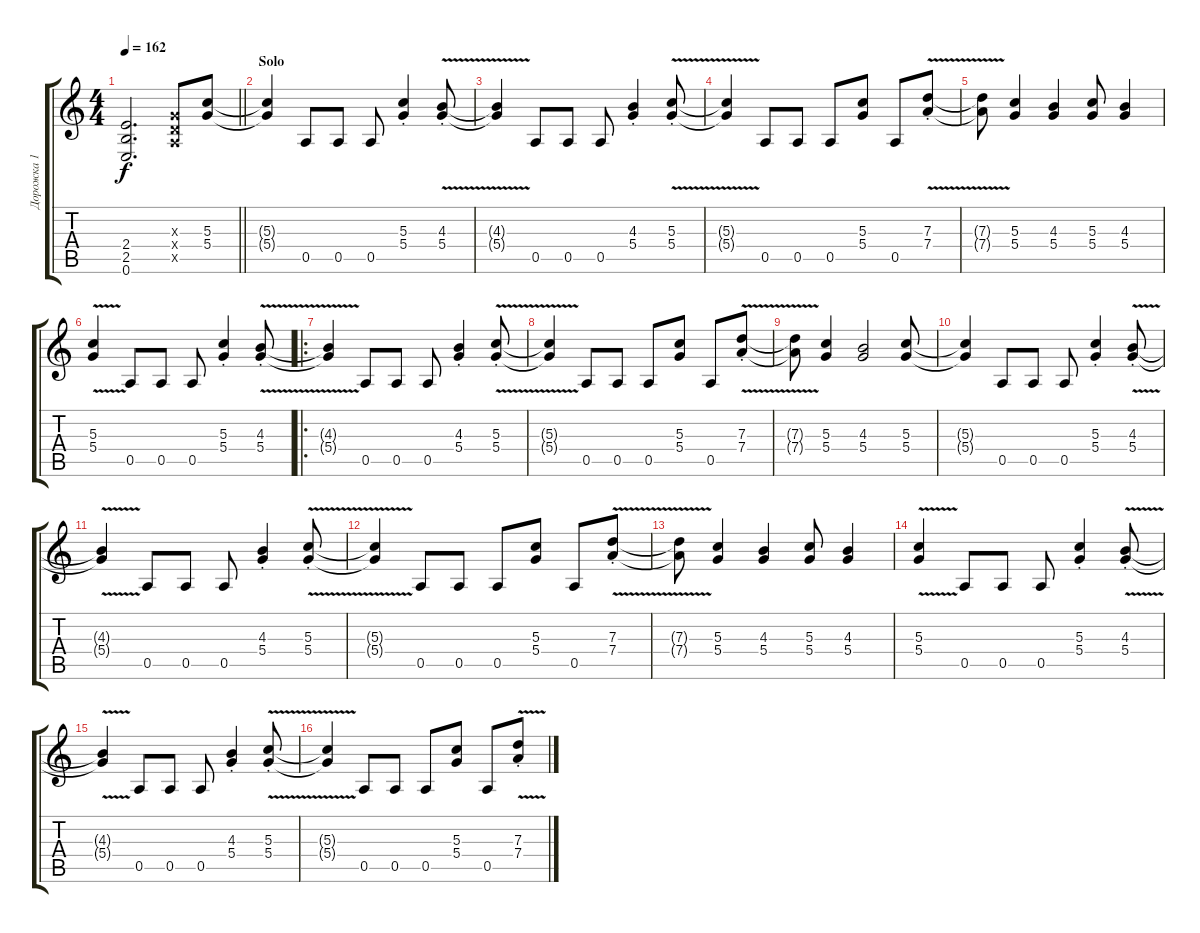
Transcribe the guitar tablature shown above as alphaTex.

\track ("Дорожка 1" "Дорожка 1") {instrument distortionguitar}
\staff {score tabs}
\tuning (E4 B3 G3 D3 A2 E2) {hide}
\ts (4 4)
\tempo 162
\clef g2
\barLineRight lightlight
\ks c
(2.4{t} 2.5{t} 0.6{t}).2{d dy f} (0.3{x} 0.4{x} 0.5{x}).8 (5.3 5.4).8 |
\section ("" "Solo")
(5.3{t} 5.4{t}).4 0.5.8 0.5.8 0.5.8 (5.3 5.4{st}).4 (4.3{st} 5.4{v st}).8 |
(4.3{t} 5.4{t}).4 0.5.8 0.5.8 0.5.8 (4.3 5.4{st}).4 (5.3{v st} 5.4{st}).8 |
(5.3{t} 5.4{t}).4 0.5.8 0.5.8 0.5.8 (5.3 5.4).8 0.5.8 (7.3 7.4{v st}).8 |
(7.3{t} 7.4{t}).8 (5.3 5.4).4 (4.3 5.4).4 (5.3 5.4).8 (4.3 5.4).4 |
(5.3 5.4{v}).4 0.5.8 0.5.8 0.5.8 (5.3 5.4{st}).4 (4.3{st} 5.4{v st}).8 |
\ro
(4.3{t} 5.4{t}).4 0.5.8 0.5.8 0.5.8 (4.3 5.4{st}).4 (5.3{v st} 5.4{st}).8 |
(5.3{t} 5.4{t}).4 0.5.8 0.5.8 0.5.8 (5.3 5.4).8 0.5.8 (7.3 7.4{v st}).8 |
(7.3{t} 7.4{t}).8 (5.3 5.4).4 (4.3 5.4).2 (5.3 5.4).8 |
(5.3{t} 5.4{t}).4 0.5.8 0.5.8 0.5.8 (5.3 5.4{st}).4 (4.3{st} 5.4{v st}).8 |
(4.3{t} 5.4{t}).4 0.5.8 0.5.8 0.5.8 (4.3 5.4{st}).4 (5.3{v st} 5.4{st}).8 |
(5.3{t} 5.4{t}).4 0.5.8 0.5.8 0.5.8 (5.3 5.4).8 0.5.8 (7.3 7.4{v st}).8 |
(7.3{t} 7.4{t}).8 (5.3 5.4).4 (4.3 5.4).4 (5.3 5.4).8 (4.3 5.4).4 |
(5.3 5.4{v}).4 0.5.8 0.5.8 0.5.8 (5.3 5.4{st}).4 (4.3{st} 5.4{v st}).8 |
(4.3{t} 5.4{t}).4 0.5.8 0.5.8 0.5.8 (4.3 5.4{st}).4 (5.3{v st} 5.4{st}).8 |
(5.3{t} 5.4{t}).4 0.5.8 0.5.8 0.5.8 (5.3 5.4).8 0.5.8 (7.3 7.4{v st}).8
